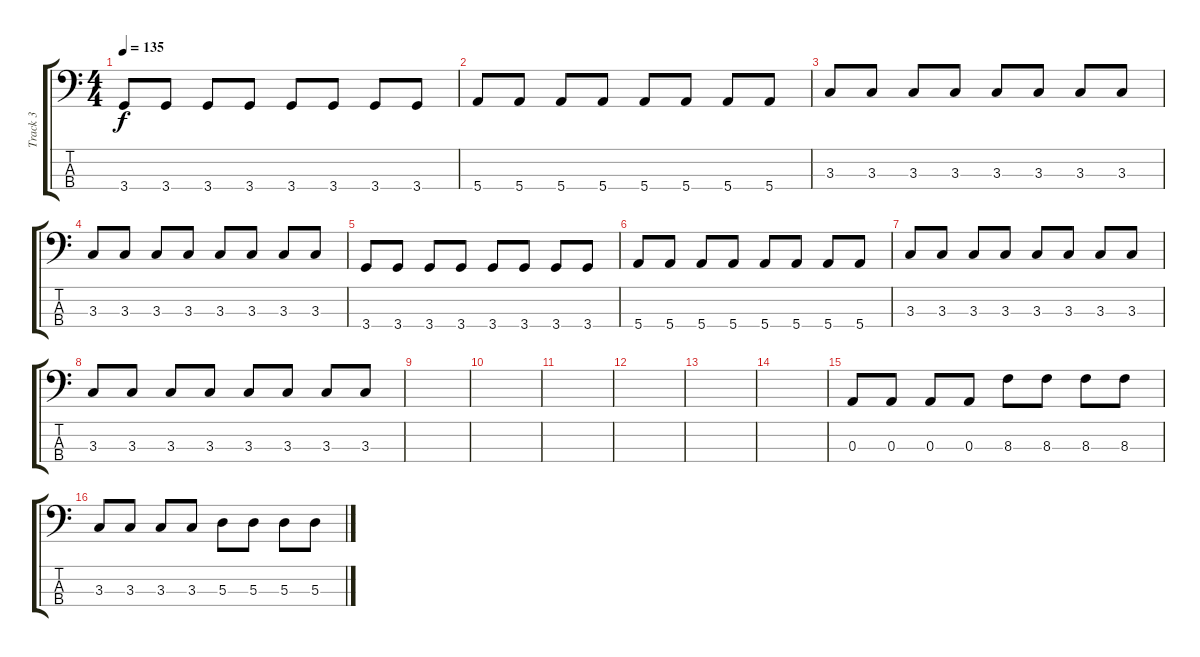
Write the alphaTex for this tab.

\track ("Track 3" "Track 3") {instrument electricbasspick}
\staff {score tabs}
\tuning (G2 D2 A1 E1) {hide}
\ts (4 4)
\tempo 135
\clef f4
\ks c
3.4.8{dy f} 3.4.8 3.4.8 3.4.8 3.4.8 3.4.8 3.4.8 3.4.8 |
5.4.8 5.4.8 5.4.8 5.4.8 5.4.8 5.4.8 5.4.8 5.4.8 |
3.3.8 3.3.8 3.3.8 3.3.8 3.3.8 3.3.8 3.3.8 3.3.8 |
3.3.8 3.3.8 3.3.8 3.3.8 3.3.8 3.3.8 3.3.8 3.3.8 |
3.4.8 3.4.8 3.4.8 3.4.8 3.4.8 3.4.8 3.4.8 3.4.8 |
5.4.8 5.4.8 5.4.8 5.4.8 5.4.8 5.4.8 5.4.8 5.4.8 |
3.3.8 3.3.8 3.3.8 3.3.8 3.3.8 3.3.8 3.3.8 3.3.8 |
3.3.8 3.3.8 3.3.8 3.3.8 3.3.8 3.3.8 3.3.8 3.3.8 |
|
|
|
|
|
|
0.3.8 0.3.8 0.3.8 0.3.8 8.3.8 8.3.8 8.3.8 8.3.8 |
3.3.8 3.3.8 3.3.8 3.3.8 5.3.8 5.3.8 5.3.8 5.3.8
